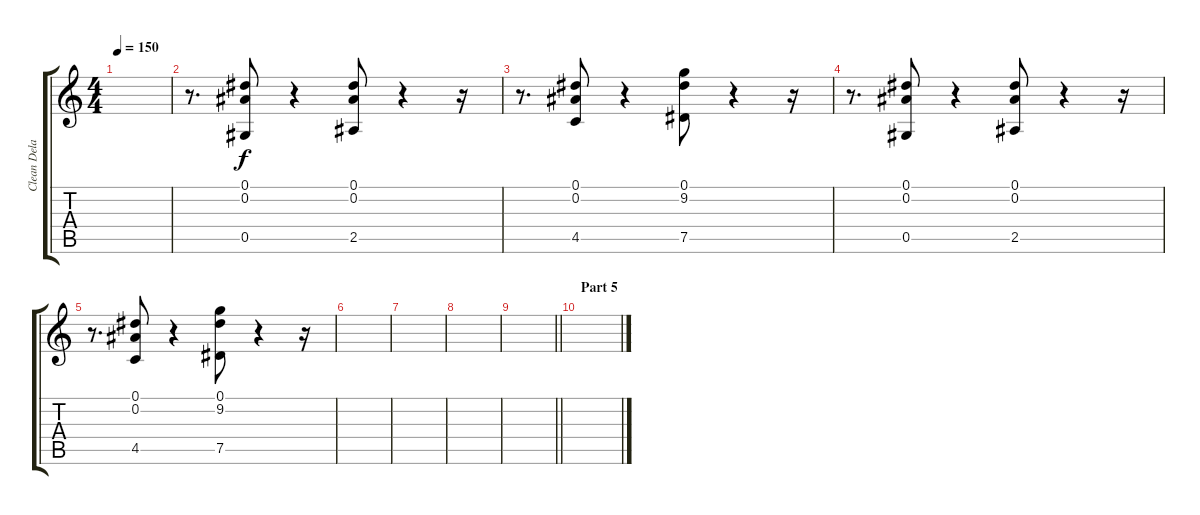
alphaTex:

\track ("Clean Delay" "Clean Dela") {instrument electricguitarclean}
\staff {score tabs}
\tuning (Eb4 Bb3 F3 Db3 Ab2 Eb2) {hide}
\ts (4 4)
\tempo 150
\clef g2
\ks c
|
r.8{d} (0.1 0.2 0.5).8 r.4 (0.1 0.2 2.5).8 r.4 r.16 |
r.8{d} (0.1 0.2 4.5).8 r.4 (0.1 9.2 7.5).8 r.4 r.16 |
r.8{d} (0.1 0.2 0.5).8 r.4 (0.1 0.2 2.5).8 r.4 r.16 |
r.8{d} (0.1 0.2 4.5).8 r.4 (0.1 9.2 7.5).8 r.4 r.16 |
|
|
|
\barLineRight lightlight
|
\section ("" "Part 5")
